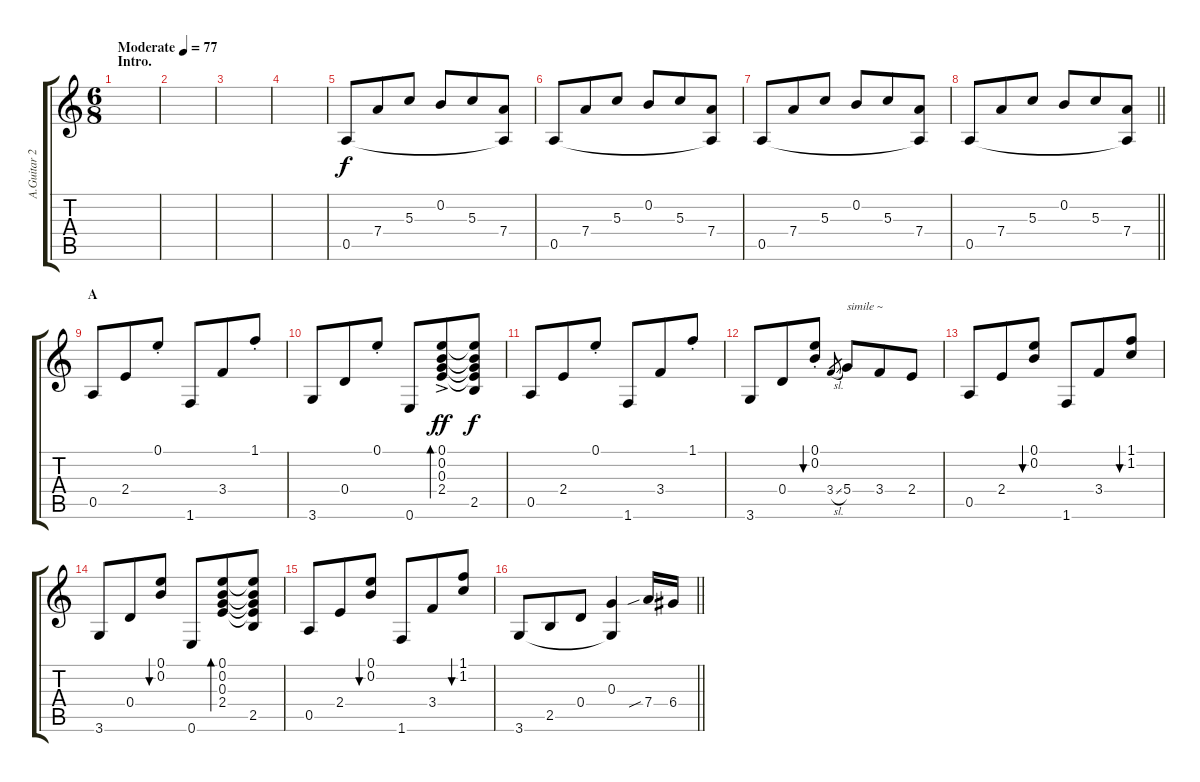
\track ("A.Guitar 2" "A.Guitar 2") {instrument acousticguitarsteel}
\staff {score tabs}
\tuning (E4 B3 G3 D3 A2 E2) {hide}
\ts (6 8)
\section ("" "Intro.")
\tempo (77 "Moderate")
\clef g2
\ks c
|
|
|
|
0.5.8 7.4.8 5.3.8 0.2.8 5.3.8 (7.4 0.5{t}).8 |
0.5.8 7.4.8 5.3.8 0.2.8 5.3.8 (7.4 0.5{t}).8 |
0.5.8 7.4.8 5.3.8 0.2.8 5.3.8 (7.4 0.5{t}).8 |
\barLineRight lightlight
0.5.8 7.4.8 5.3.8 0.2.8 5.3.8 (7.4 0.5{t}).8 |
\section ("" "A")
0.5.8 2.4.8 0.1{st}.8 1.6.8 3.4.8 1.1{st}.8 |
3.6.8 0.4.8 0.1{st}.8 0.6.8 (0.1{ac} 0.2{ac} 0.3{ac} 2.4{ac}).8{bd 120 dy ff} (0.1{t} 0.2{t} 0.3{t} 2.4{t} 2.5).8{dy f} |
0.5.8 2.4.8 0.1{st}.8 1.6.8 3.4.8 1.1{st}.8 |
3.6.8 0.4.8 (0.1{st} 0.2{st}).8{bu 30} 3.4{sl}.8{gr} 5.4.8{txt "simile ~"} 3.4.8 2.4.8 |
0.5.8 2.4.8 (0.1 0.2).8{bu 30} 1.6.8 3.4.8 (1.1 1.2).8{bu 30} |
3.6.8 0.4.8 (0.1 0.2).8{bu 30} 0.6.8 (0.1 0.2 0.3 2.4).8{bd 120} (0.1{t} 0.2{t} 0.3{t} 2.4{t} 2.5).8 |
0.5.8 2.4.8 (0.1 0.2).8{bu 30} 1.6.8 3.4.8 (1.1 1.2).8{bu 30} |
\barLineRight lightlight
3.6.8 2.5.8 0.4.8 (0.3 3.6{t}).4 7.4{sib}.16 6.4.16
